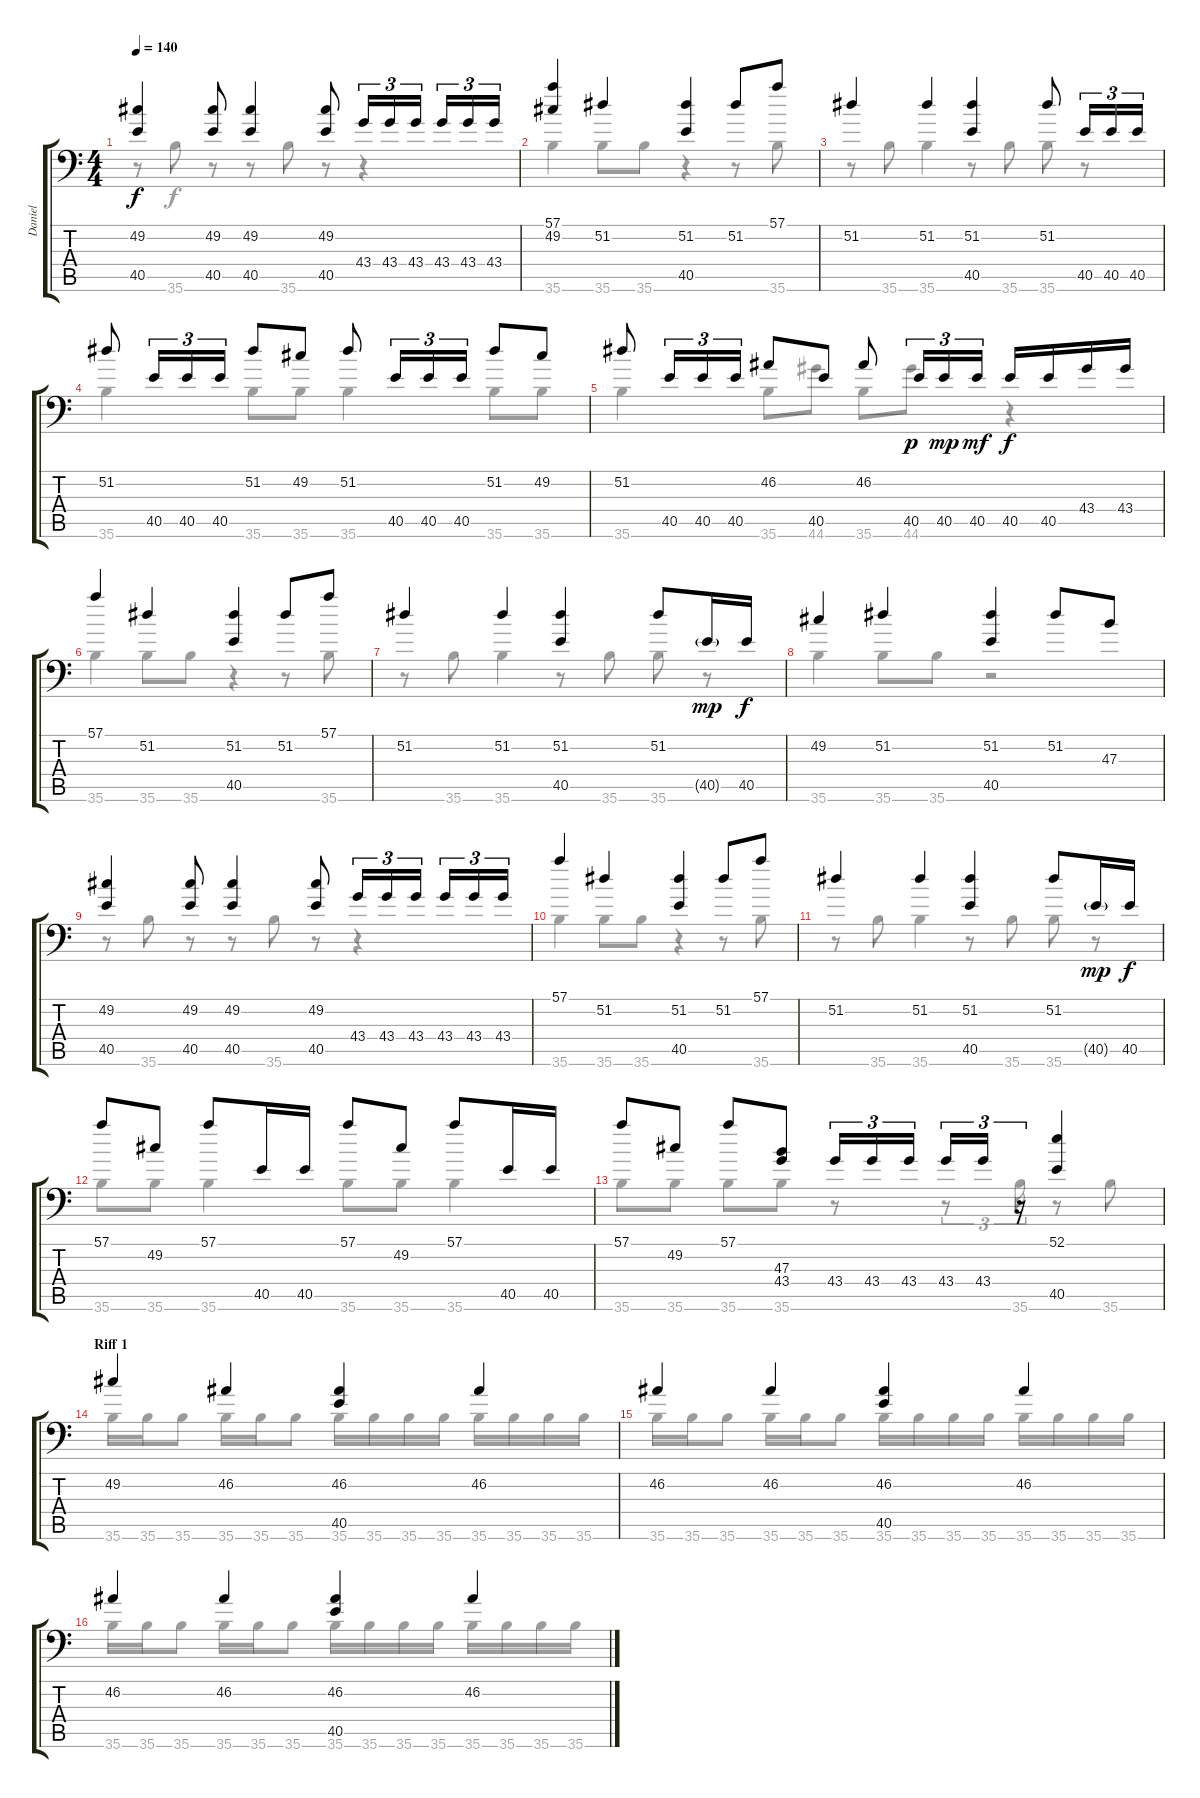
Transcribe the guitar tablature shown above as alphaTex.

\track ("Daniel" "Daniel") {instrument acousticgrandpiano}
\staff {score tabs}
\tuning (C-1 C-1 C-1 C-1 C-1 C-1) {hide}
\voice
\ts (4 4)
\tempo 140
\clef f4
\ks c
(49.2 40.5).4{dy f} (49.2 40.5).8 (49.2 40.5).4 (49.2 40.5).8 43.4.16{tu (3 2)} 43.4.16{tu (3 2)} 43.4.16{tu (3 2)} 43.4.16{tu (3 2)} 43.4.16{tu (3 2)} 43.4.16{tu (3 2)} |
(57.1 49.2).4 51.2.4 (51.2 40.5).4 51.2.8 57.1.8 |
51.2.4 51.2.4 (51.2 40.5).4 51.2.8 40.5.16{tu (3 2)} 40.5.16{tu (3 2)} 40.5.16{tu (3 2)} |
51.2.8 40.5.16{tu (3 2)} 40.5.16{tu (3 2)} 40.5.16{tu (3 2)} 51.2.8 49.2.8 51.2.8 40.5.16{tu (3 2)} 40.5.16{tu (3 2)} 40.5.16{tu (3 2)} 51.2.8 49.2.8 |
51.2.8 40.5.16{tu (3 2)} 40.5.16{tu (3 2)} 40.5.16{tu (3 2)} 46.2.8 40.5.8 46.2.8 40.5.16{tu (3 2) dy p} 40.5.16{tu (3 2) dy mp} 40.5.16{tu (3 2) dy mf} 40.5.16{dy f} 40.5.16 43.4.16 43.4.16 |
57.1.4 51.2.4 (51.2 40.5).4 51.2.8 57.1.8 |
51.2.4 51.2.4 (51.2 40.5).4 51.2.8 40.5{g}.16{dy mp} 40.5.16{dy f} |
49.2.4 51.2.4 (51.2 40.5).4 51.2.8 47.3.8 |
(49.2 40.5).4 (49.2 40.5).8 (49.2 40.5).4 (49.2 40.5).8 43.4.16{tu (3 2)} 43.4.16{tu (3 2)} 43.4.16{tu (3 2)} 43.4.16{tu (3 2)} 43.4.16{tu (3 2)} 43.4.16{tu (3 2)} |
57.1.4 51.2.4 (51.2 40.5).4 51.2.8 57.1.8 |
51.2.4 51.2.4 (51.2 40.5).4 51.2.8 40.5{g}.16{dy mp} 40.5.16{dy f} |
57.1.8 49.2.8 57.1.8 40.5.16 40.5.16 57.1.8 49.2.8 57.1.8 40.5.16 40.5.16 |
57.1.8 49.2.8 57.1.8 (47.3 43.4).8 43.4.16{tu (3 2)} 43.4.16{tu (3 2)} 43.4.16{tu (3 2)} 43.4.16{tu (3 2)} 43.4.16{tu (3 2)} r.16{tu (3 2)} (52.1 40.5).4 |
\section ("" "Riff 1")
49.2.4 46.2.4 (46.2 40.5).4 46.2.4 |
46.2.4 46.2.4 (46.2 40.5).4 46.2.4 |
46.2.4 46.2.4 (46.2 40.5).4 46.2.4
\voice
\clef f4
\ottava regular
\simile none
\ks c
r.8{dy f} 35.6.8 r.8 r.8 35.6.8 r.8 r.4 |
35.6.4 35.6.8 35.6.8 r.4 r.8 35.6.8 |
r.8 35.6.8 35.6.4 r.8 35.6.8 35.6.8 r.8 |
35.6.4 35.6.8 35.6.8 35.6.4 35.6.8 35.6.8 |
35.6.4 35.6.8 44.6.8 35.6.8 44.6.8 r.4 |
35.6.4 35.6.8 35.6.8 r.4 r.8 35.6.8 |
r.8 35.6.8 35.6.4 r.8 35.6.8 35.6.8 r.8 |
35.6.4 35.6.8 35.6.8 r.2 |
r.8 35.6.8 r.8 r.8 35.6.8 r.8 r.4 |
35.6.4 35.6.8 35.6.8 r.4 r.8 35.6.8 |
r.8 35.6.8 35.6.4 r.8 35.6.8 35.6.8 r.8 |
35.6.8 35.6.8 35.6.4 35.6.8 35.6.8 35.6.4 |
35.6.8 35.6.8 35.6.8 35.6.8 r.8 r.8{tu (3 2)} 35.6.16{tu (3 2)} r.8 35.6.8 |
35.6.16 35.6.16 35.6.8 35.6.16 35.6.16 35.6.8 35.6.16 35.6.16 35.6.16 35.6.16 35.6.16 35.6.16 35.6.16 35.6.16 |
35.6.16 35.6.16 35.6.8 35.6.16 35.6.16 35.6.8 35.6.16 35.6.16 35.6.16 35.6.16 35.6.16 35.6.16 35.6.16 35.6.16 |
35.6.16 35.6.16 35.6.8 35.6.16 35.6.16 35.6.8 35.6.16 35.6.16 35.6.16 35.6.16 35.6.16 35.6.16 35.6.16 35.6.16
